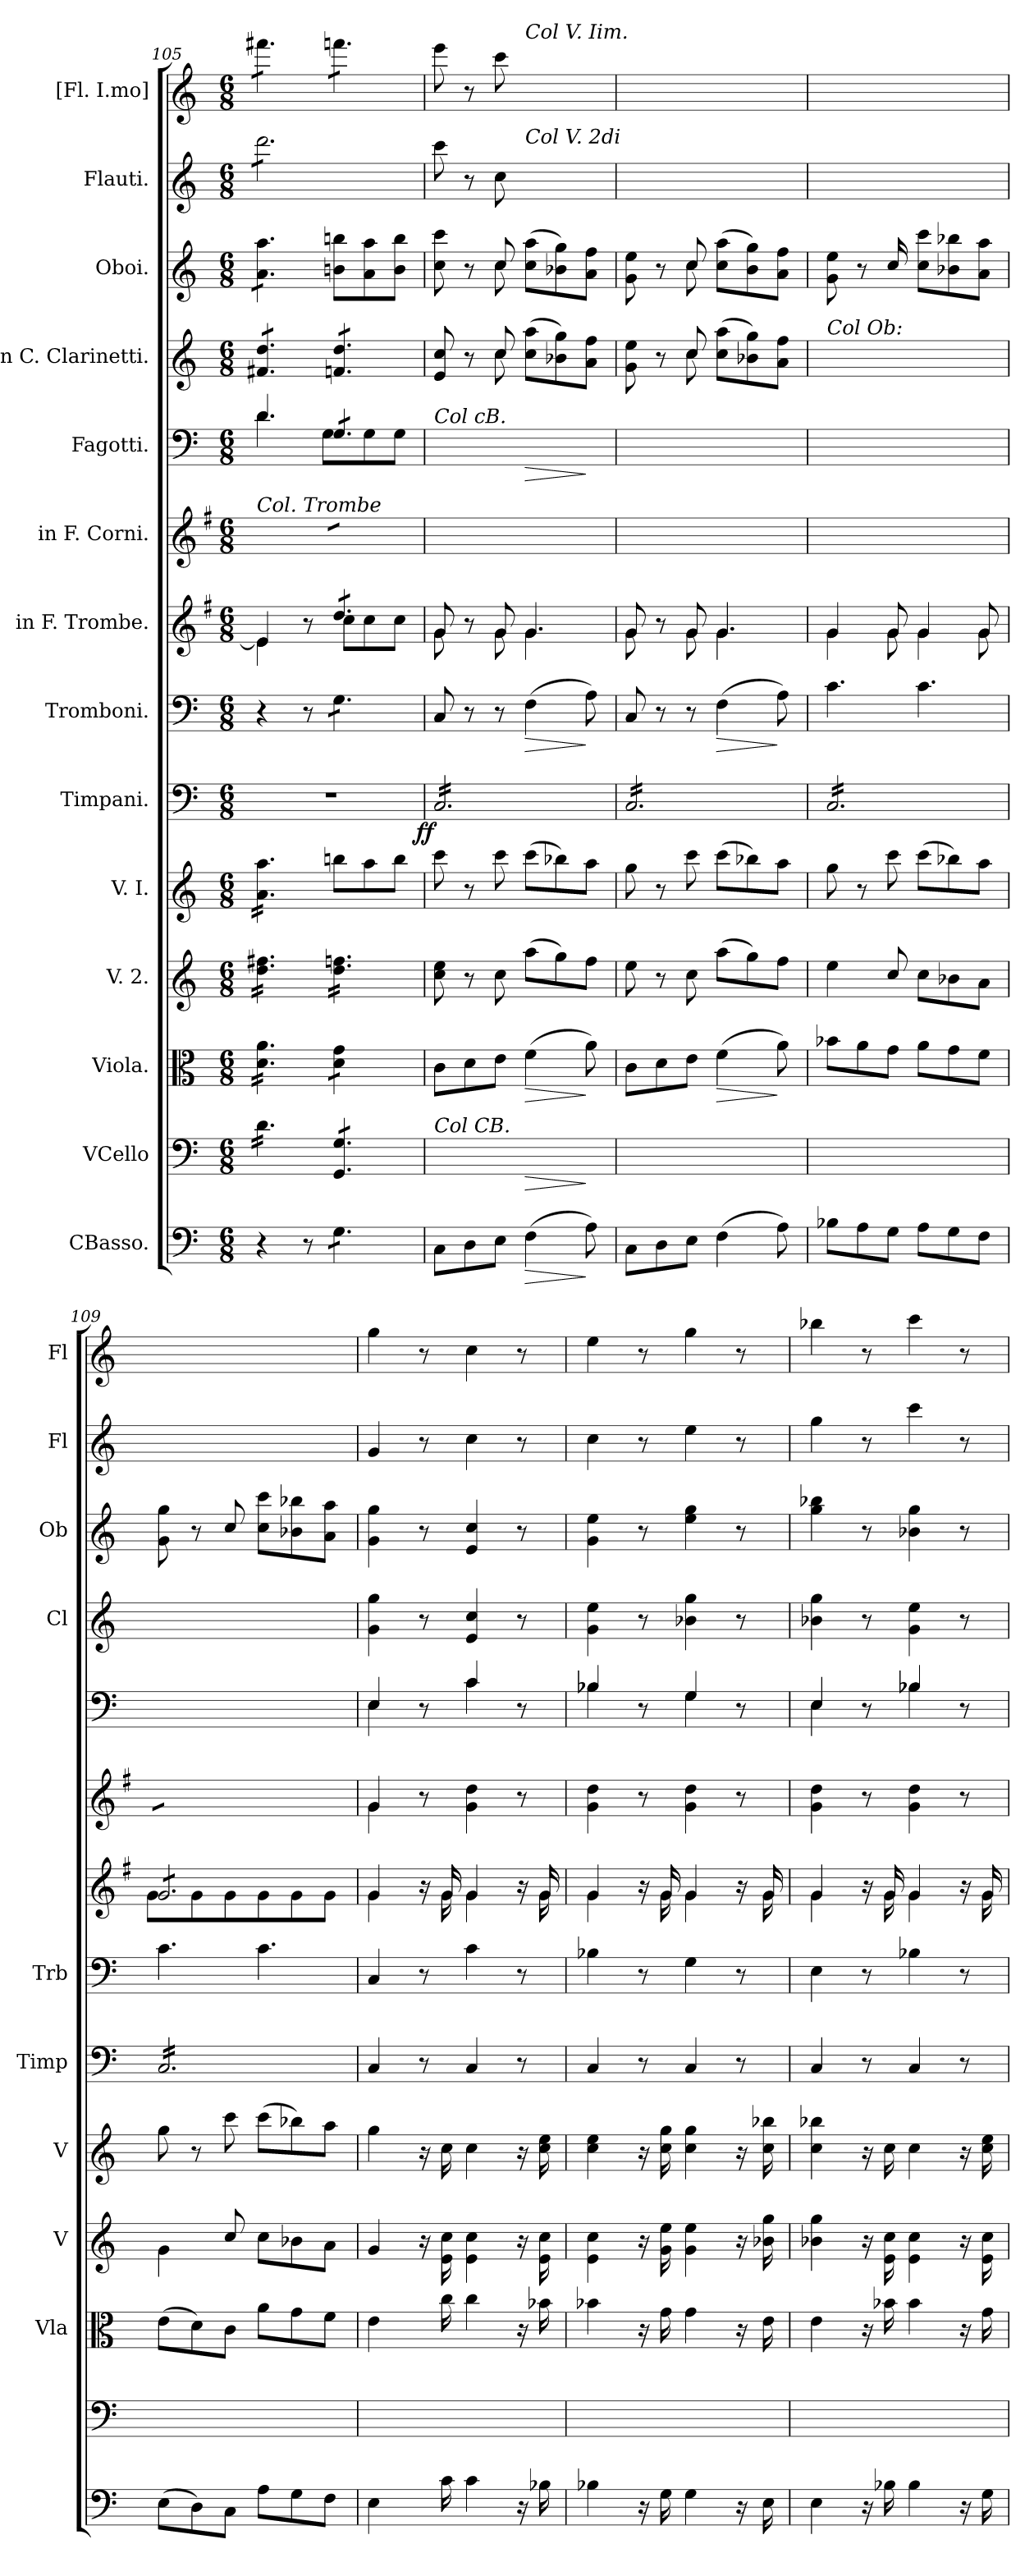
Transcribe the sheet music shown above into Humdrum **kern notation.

**kern	**dynam	**kern	**dynam	**kern	**dynam	**kern	**kern	**kern	**dynam	**kern	**dynam	**kern	**kern	**kern	**dynam	**kern	**kern	**kern	**kern
*part14	*part14	*part13	*part13	*part12	*part12	*part11	*part10	*part9	*part9	*part8	*part8	*part7	*part6	*part5	*part5	*part4	*part3	*part2	*part1
*staff14	*staff14	*staff13	*staff13	*staff12	*staff12	*staff11	*staff10	*staff9	*staff9	*staff8	*staff8	*staff7	*staff6	*staff5	*staff5	*staff4	*staff3	*staff2	*staff1
*I"CBasso.	*	*I"VCello	*	*I"Viola.	*	*I"V. 2.	*I"V. I.	*I"Timpani.	*	*I"Tromboni.	*	*I"in F. Trombe.	*I"in F. Corni.	*I"Fagotti.	*	*I"in C. Clarinetti.	*I"Oboi.	*I"Flauti.	*I"[Fl. I.mo]
*	*	*	*	*I'Vla	*	*I'V	*I'V	*I'Timp	*	*I'Trb	*	*	*	*	*	*I'Cl	*I'Ob	*I'Fl	*I'Fl
*clefF4	*	*clefF4	*	*clefC3	*	*clefG2	*clefG2	*clefF4	*	*clefF4	*	*clefG2	*clefG2	*clefF4	*	*clefG2	*clefG2	*clefG2	*clefG2
*	*	*	*	*	*	*	*	*	*	*	*	*ITrd-3c-5	*ITrd4c7	*	*	*	*	*	*
*k[]	*	*k[]	*	*k[]	*	*k[]	*k[]	*k[]	*	*k[]	*	*k[]	*k[]	*k[]	*	*k[]	*k[]	*k[]	*k[]
*M6/8	*	*M6/8	*	*M6/8	*	*M6/8	*M6/8	*M6/8	*	*M6/8	*	*M6/8	*M6/8	*M6/8	*	*M6/8	*M6/8	*M6/8	*M6/8
=105	=105	=105	=105	=105	=105	=105	=105	=105	=105	=105	=105	=105	=105	=105	=105	=105	=105	=105	=105
*	*	*	*	*	*	*	*	*	*	*	*	*^	*^	*^	*	*	*	*	*
!	!	!	!	!	!	!	!	!	!	!	!	!	!	!LO:TX:a:i:t=Col. Trombe	!	!	!	!	!	!	!	!
*	*	*tremolo	*	*	*	*	*	*	*	*	*	*	*	*	*	*	*	*	*	*	*	*
*	*	*	*	*tremolo	*	*	*	*	*	*	*	*	*	*	*	*	*	*	*	*	*	*
*	*	*	*	*	*	*tremolo	*	*	*	*	*	*	*	*	*	*	*	*	*	*	*	*
*	*	*	*	*	*	*	*tremolo	*	*	*	*	*	*	*	*	*	*	*	*	*	*	*
*	*	*	*	*	*	*	*	*	*	*	*	*	*	*	*	*	*	*	*tremolo	*	*	*
*	*	*	*	*	*	*	*	*	*	*	*	*	*	*	*	*	*	*	*	*tremolo	*	*
*	*	*	*	*	*	*	*	*	*	*	*	*	*	*	*	*	*	*	*	*	*tremolo	*
*	*	*	*	*	*	*	*	*	*	*	*	*	*	*	*	*	*	*	*	*	*	*tremolo
4r	.	16d\LL	.	16d\ 16a\LL	.	16dd\ 16ff#X\LL	16a\ 16aa\LL	2.r	.	4r	.	4a/]	4a\	4A/yy	4A\yy	4.d/	4.d\	.	8f#X/ 8dd/L	8a\ 8aa\L	8ddd\L	8fff#X\L
.	.	16d\	.	16d\ 16a\	.	16dd\ 16ff#X\	16a\ 16aa\	.	.	.	.	.	.	.	.	.	.	.	.	.	.	.
.	.	16d\	.	16d\ 16a\	.	16dd\ 16ff#X\	16a\ 16aa\	.	.	.	.	.	.	.	.	.	.	.	8f#X/ 8dd/	8a\ 8aa\	8ddd\	8fff#X\
.	.	16d\	.	16d\ 16a\	.	16dd\ 16ff#X\	16a\ 16aa\	.	.	.	.	.	.	.	.	.	.	.	.	.	.	.
8r	.	16d\	.	16d\ 16a\	.	16dd\ 16ff#X\	16a\ 16aa\	.	.	8r	.	8r	8ryy	8ryy	8ryy	.	.	.	8f#X/ 8dd/J	8a\ 8aa\J	8ddd\	8fff#X\J
*	*	*	*	*	*	*	*	*	*	*	*	*	*	*	*	*	*	*	*	*Xtremolo	*	*
.	.	16d\JJ	.	16d\ 16a\JJ	.	16dd\ 16ff#X\JJ	16a\ 16aa\JJ	.	.	.	.	.	.	.	.	.	.	.	.	.	.	.
*	*	*	*	*	*	*	*Xtremolo	*	*	*	*	*	*	*	*	*	*	*	*	*	*	*
*tremolo	*	*	*	*	*	*	*	*	*	*	*	*	*	*	*	*	*	*	*	*	*	*
*	*	*	*	*	*	*	*	*	*	*tremolo	*	*	*	*	*	*	*	*	*	*	*	*
*	*	*	*	*	*	*	*	*	*	*	*	*tremolo	*	*	*	*	*	*	*	*	*	*
*	*	*	*	*	*	*	*	*	*	*	*	*	*	*tremolo	*	*	*	*	*	*	*	*
*	*	*	*	*	*	*	*	*	*	*	*	*	*	*	*	*tremolo	*	*	*	*	*	*
8G\L	.	8GG/ 8G/L	.	8d\ 8g\L	.	16dd\ 16ffn\LL	8bbn\L	.	.	8G\L	.	8gg/L	8ff\L	8g/yyL	8f\yyL	8G/L	8G\L	.	8fn/ 8dd/L	8bn\ 8bbn\L	8ddd\	8fffn\L
.	.	.	.	.	.	16dd\ 16ffn\	.	.	.	.	.	.	.	.	.	.	.	.	.	.	.	.
8G\	.	8GG/ 8G/	.	8d\ 8g\J	.	16dd\ 16ffn\	8aa\	.	.	8G\	.	8gg/	8ff\	8g/yy	8f\yy	8G/	8G\	.	8fn/ 8dd/	8a\ 8aa\	8ddd\	8fffn\
*	*	*	*	*Xtremolo	*	*	*	*	*	*	*	*	*	*	*	*	*	*	*	*	*	*
.	.	.	.	.	.	16dd\ 16ffn\	.	.	.	.	.	.	.	.	.	.	.	.	.	.	.	.
8G\J	.	8GG/ 8G/J	.	8ryy	.	16dd\ 16ffn\	8bb\J	.	.	8G\J	.	8gg/J	8ff\J	8g/yyJ	8f\yyJ	8G/J	8G\J	.	8fn/ 8dd/J	8b\ 8bb\J	8ddd\J	8fffn\J
*	*	*	*	*	*	*	*	*	*	*	*	*	*	*	*	*	*	*	*	*	*	*Xtremolo
*	*	*	*	*	*	*	*	*	*	*	*	*	*	*	*	*	*	*	*	*	*Xtremolo	*
*	*	*	*	*	*	*	*	*	*	*	*	*	*	*	*	*	*	*	*Xtremolo	*	*	*
*	*	*	*	*	*	*	*	*	*	*	*	*	*	*	*	*Xtremolo	*	*	*	*	*	*
*	*	*	*	*	*	*	*	*	*	*	*	*	*	*Xtremolo	*	*	*	*	*	*	*	*
*	*	*	*	*	*	*	*	*	*	*	*	*Xtremolo	*	*	*	*	*	*	*	*	*	*
*	*	*	*	*	*	*	*	*	*	*Xtremolo	*	*	*	*	*	*	*	*	*	*	*	*
*	*	*Xtremolo	*	*	*	*	*	*	*	*	*	*	*	*	*	*	*	*	*	*	*	*
*Xtremolo	*	*	*	*	*	*	*	*	*	*	*	*	*	*	*	*	*	*	*	*	*	*
.	.	.	.	.	.	16dd\ 16ffn\JJ	.	.	.	.	.	.	.	.	.	.	.	.	.	.	.	.
*	*	*	*	*	*	*Xtremolo	*	*	*	*	*	*	*	*	*	*	*	*	*	*	*	*
*	*	*	*	*	*	*	*	*	*	*	*	*	*	*	*	*v	*v	*	*	*	*	*
=106	=106	=106	=106	=106	=106	=106	=106	=106	=106	=106	=106	=106	=106	=106	=106	=106	=106	=106	=106	=106	=106
*	*	*	*	*	*	*	*	*	*	*	*	*	*	*	*	*	*	*^	*^	*	*
!	!	!	!	!	!	!	!	!	!	!	!	!	!	!	!	!LO:TX:a:i:t=Col cB.	!	!	!	!	!	!	!
!	!	!LO:TX:a:i:t=Col CB.	!	!	!	!	!	!	!	!	!	!	!	!	!	!	!	!	!	!	!	!	!
!	!	!	!	!	!	!	!	!	!LO:DY:b:rj	!	!	!	!	!	!	!	!	!	!	!	!	!	!
*	*	*	*	*	*	*	*	*tremolo	*	*	*	*	*	*	*	*	*	*	*	*	*	*	*
8C\L	.	8C\Lyy	.	8c\L	.	8cc\ 8ee\	8ccc\	16C/LL	ff	8C/	.	8cc/	8cc\	8c/yy	8c\yy	8C\Lyy	.	8e/ 8cc/	4ryy	8cc\ 8ccc\	4ryy	8ccc\	8eee\
.	.	.	.	.	.	.	.	16C/	.	.	.	.	.	.	.	.	.	.	.	.	.	.	.
8D\	.	8D\yy	.	8d\	.	8r	8r	16C/	.	8r	.	8r	8ryy	8ryy	8ryy	8D\yy	.	8r	.	8r	.	8r	8r
.	.	.	.	.	.	.	.	16C/	.	.	.	.	.	.	.	.	.	.	.	.	.	.	.
8E\J	.	8E\Jyy	.	8e\J	.	8cc\	8ccc\	16C/	.	8r	.	8cc/	8cc\	8c/yy	8c\yy	8E\Jyy	.	8cc/	8cc\	8cc/	8cc\	8cc\	8ccc\
.	.	.	.	.	.	.	.	16C/	.	.	.	.	.	.	.	.	.	.	.	.	.	.	.
!	!	!	!	!	!	!	!	!	!	!	!	!	!	!	!	!	!	!	!	!	!	!	!LO:TX:a:i:t=Col V. Iim.
!	!	!	!	!	!	!	!	!	!	!	!	!	!	!	!	!	!	!	!	!	!	!LO:TX:a:i:t=Col V. 2di	!
!	!LO:HP:b	!	!LO:HP:b	!	!LO:HP:b	!	!	!	!	!	!LO:HP:b	!	!	!	!	!	!LO:HP:b	!	!	!	!	!	!
(>4F\	>	(>4F\yy	>	(>4f\	>	(>8aa\L	(>8ccc\L	16C/	.	(>4F\	>	4.cc/	4.cc\	4.c/yy	4.c\yy	(>4F\yy	>	(>8cc\ 8aa\L	8ryy	(>8cc\ 8aa\L	8ryy	(>8aa\Lyy	(>8ccc\Lyy
.	.	.	.	.	.	.	.	16C/	.	.	.	.	.	.	.	.	.	.	.	.	.	.	.
.	.	.	.	.	.	8gg\)	8bb-X\)	16C/	.	.	.	.	.	.	.	.	.	8b-X\ 8gg\)	4ryy	8b-X\ 8gg\)	4ryy	8gg\yy)	8bb-X\yy)
.	.	.	.	.	.	.	.	16C/	.	.	.	.	.	.	.	.	.	.	.	.	.	.	.
8A\)	]	8A\yy)	]	8a\)	]	8ff\J	8aa\J	16C/	.	8A\)	]	.	.	.	.	8A\yy)	]	8a\ 8ff\J	.	8a\ 8ff\J	.	8ff\Jyy	8aa\Jyy
.	.	.	.	.	.	.	.	16C/JJ	.	.	.	.	.	.	.	.	.	.	.	.	.	.	.
=107	=107	=107	=107	=107	=107	=107	=107	=107	=107	=107	=107	=107	=107	=107	=107	=107	=107	=107	=107	=107	=107	=107	=107
8C\L	.	8C\Lyy	.	8c\L	.	8ee\	8gg\	16C/LL	.	8C/	.	8cc/	8cc\	8c/yy	8c\yy	8C\Lyy	.	8g\ 8ee\	4ryy	8g\ 8ee\	4ryy	8ee\yy	8gg\yy
.	.	.	.	.	.	.	.	16C/	.	.	.	.	.	.	.	.	.	.	.	.	.	.	.
8D\	.	8D\yy	.	8d\	.	8r	8r	16C/	.	8r	.	8r	8ryy	8ryy	8ryy	8D\yy	.	8r	.	8r	.	8ryy	8ryy
.	.	.	.	.	.	.	.	16C/	.	.	.	.	.	.	.	.	.	.	.	.	.	.	.
8E\J	.	8E\Jyy	.	8e\J	.	8cc\	8ccc\	16C/	.	8r	.	8cc/	8cc\	8c/yy	8c\yy	8E\Jyy	.	8cc/	8cc\	8cc/	8cc\	8cc\yy	8ccc\yy
.	.	.	.	.	.	.	.	16C/	.	.	.	.	.	.	.	.	.	.	.	.	.	.	.
!	!	!	!	!	!LO:HP:b	!	!	!	!	!	!LO:HP:b	!	!	!	!	!	!	!	!	!	!	!	!
(>4F\	.	(>4F\yy	.	(>4f\	>	(>8aa\L	(>8ccc\L	16C/	.	(>4F\	>	4.cc/	4.cc\	4.c/yy	4.c\yy	(>4F\yy	.	(>8cc\ 8aa\L	8ryy	(>8cc\ 8aa\L	8ryy	(>8aa\Lyy	(>8ccc\Lyy
.	.	.	.	.	.	.	.	16C/	.	.	.	.	.	.	.	.	.	.	.	.	.	.	.
.	.	.	.	.	.	8gg\)	8bb-X\)	16C/	.	.	.	.	.	.	.	.	.	8b-X\ 8gg\)	4ryy	8b\ 8gg\)	4ryy	8gg\yy)	8bb-X\yy)
.	.	.	.	.	.	.	.	16C/	.	.	.	.	.	.	.	.	.	.	.	.	.	.	.
8A\)	.	8A\yy)	.	8a\)	]	8ff\J	8aa\J	16C/	.	8A\)	]	.	.	.	.	8A\yy)	.	8a\ 8ff\J	.	8a\ 8ff\J	.	8ff\Jyy	8aa\Jyy
.	.	.	.	.	.	.	.	16C/JJ	.	.	.	.	.	.	.	.	.	.	.	.	.	.	.
*	*	*	*	*	*	*	*	*	*	*	*	*	*	*	*	*	*	*v	*v	*	*	*	*
*	*	*	*	*	*	*	*	*	*	*	*	*	*	*	*	*	*	*	*v	*v	*	*
=108	=108	=108	=108	=108	=108	=108	=108	=108	=108	=108	=108	=108	=108	=108	=108	=108	=108	=108	=108	=108	=108
!	!	!	!	!	!	!	!	!	!	!	!	!	!	!	!	!	!	!LO:TX:a:i:t=Col Ob&colon;	!	!	!
8B-X\L	.	8B-X\Lyy	.	8b-X\L	.	4ee\	8gg\	16C/LL	.	4.c\	.	4cc/	4cc\	4c/yy	4c\yy	8B-X\Lyy	.	8gyy\ 8eeyy\	8g\ 8ee\	4ee\yy	8gg\yy
.	.	.	.	.	.	.	.	16C/	.	.	.	.	.	.	.	.	.	.	.	.	.
8A\	.	8A\yy	.	8a\	.	.	8r	16C/	.	.	.	.	.	.	.	8A\yy	.	8ryy	8r	.	8ryy
.	.	.	.	.	.	.	.	16C/	.	.	.	.	.	.	.	.	.	.	.	.	.
!	!	!	!	!	!	!	!	!	!	!	!	!	!	!	!	!	!	!LO:N:vis=16	!LO:N:vis=16	!	!
8G\J	.	8G\Jyy	.	8g\J	.	8cc/	8ccc\	16C/	.	.	.	8cc/	8cc\	8c/yy	8c\yy	8G\Jyy	.	8cc/yy	8cc/	8cc/yy	8ccc\yy
.	.	.	.	.	.	.	.	16C/	.	.	.	.	.	.	.	.	.	.	.	.	.
8A\L	.	8A\Lyy	.	8a\L	.	8cc\L	(>8ccc\L	16C/	.	4.c\	.	4cc/	4cc\	4c/yy	4c\yy	8A\Lyy	.	8ccyy\ 8cccyy\L	8cc\ 8ccc\L	8cc\Lyy	(>8ccc\Lyy
.	.	.	.	.	.	.	.	16C/	.	.	.	.	.	.	.	.	.	.	.	.	.
8G\	.	8G\yy	.	8g\	.	8b-X\	8bb-X\)	16C/	.	.	.	.	.	.	.	8G\yy	.	8b-Xyy\ 8bb-Xyy\	8b-X\ 8bb-X\	8b-X\yy	8bb-X\yy)
.	.	.	.	.	.	.	.	16C/	.	.	.	.	.	.	.	.	.	.	.	.	.
8F\J	.	8F\Jyy	.	8f\J	.	8a\J	8aa\J	16C/	.	.	.	8cc/	8cc\	8c/yy	8c\yy	8F\Jyy	.	8ayy\ 8aayy\J	8a\ 8aa\J	8a\Jyy	8aa\Jyy
.	.	.	.	.	.	.	.	16C/JJ	.	.	.	.	.	.	.	.	.	.	.	.	.
=109	=109	=109	=109	=109	=109	=109	=109	=109	=109	=109	=109	=109	=109	=109	=109	=109	=109	=109	=109	=109	=109
*	*	*	*	*	*	*	*	*	*	*	*	*tremolo	*	*	*	*	*	*	*	*	*
*	*	*	*	*	*	*	*	*	*	*	*	*	*	*tremolo	*	*	*	*	*	*	*
(>8E\L	.	(>8E\Lyy	.	(>8e\L	.	4g\	8gg\	16C/LL	.	4.c\	.	8cc/L	8cc\L	8c/yyL	8c\yyL	(>8E\Lyy	.	8gyy\ 8ggyy\	8g\ 8gg\	4g\yy	8gg\yy
.	.	.	.	.	.	.	.	16C/	.	.	.	.	.	.	.	.	.	.	.	.	.
8D\)	.	8D\yy)	.	8d\)	.	.	8r	16C/	.	.	.	8cc/	8cc\	8c/yy	8c\yy	8D\yy)	.	8ryy	8r	.	8ryy
.	.	.	.	.	.	.	.	16C/	.	.	.	.	.	.	.	.	.	.	.	.	.
8C\J	.	8C\Jyy	.	8c\J	.	8cc/	8ccc\	16C/	.	.	.	8cc/	8cc\	8c/yy	8c\yy	8C\Jyy	.	8cc/yy	8cc/	8cc/yy	8ccc\yy
.	.	.	.	.	.	.	.	16C/	.	.	.	.	.	.	.	.	.	.	.	.	.
8A\L	.	8A\Lyy	.	8a\L	.	8cc\L	(>8ccc\L	16C/	.	4.c\	.	8cc/	8cc\	8c/yy	8c\yy	8A\Lyy	.	8ccyy\ 8cccyy\L	8cc\ 8ccc\L	8cc\Lyy	(>8ccc\Lyy
.	.	.	.	.	.	.	.	16C/	.	.	.	.	.	.	.	.	.	.	.	.	.
8G\	.	8G\yy	.	8g\	.	8b-X\	8bb-X\)	16C/	.	.	.	8cc/	8cc\	8c/yy	8c\yy	8G\yy	.	8b-Xyy\ 8bb-Xyy\	8b-X\ 8bb-X\	8b-X\yy	8bb-X\yy)
.	.	.	.	.	.	.	.	16C/	.	.	.	.	.	.	.	.	.	.	.	.	.
8F\J	.	8F\Jyy	.	8f\J	.	8a\J	8aa\J	16C/	.	.	.	8cc/J	8cc\J	8c/yyJ	8c\yyJ	8F\Jyy	.	8ayy\ 8aayy\J	8a\ 8aa\J	8a\Jyy	8aa\Jyy
*	*	*	*	*	*	*	*	*	*	*	*	*	*	*Xtremolo	*	*	*	*	*	*	*
*	*	*	*	*	*	*	*	*	*	*	*	*Xtremolo	*	*	*	*	*	*	*	*	*
.	.	.	.	.	.	.	.	16C/JJ	.	.	.	.	.	.	.	.	.	.	.	.	.
*	*	*	*	*	*	*	*	*Xtremolo	*	*	*	*	*	*	*	*	*	*	*	*	*
=110	=110	=110	=110	=110	=110	=110	=110	=110	=110	=110	=110	=110	=110	=110	=110	=110	=110	=110	=110	=110	=110
*	*	*	*	*	*	*	*	*	*	*	*	*	*	*	*	*^	*	*	*	*	*
4E\	.	4E\yy	.	4e\	.	4g/	4gg\	4C/	.	4C/	.	4cc/	4cc\	4c/	4c\	4E/	4E\	.	4g\ 4gg\	4g\ 4gg\	4g/	4gg\
16ryy	.	16ryy	.	16ryy	.	16r	16r	8r	.	8r	.	16r	16ryy	8r	2ryy	8r	8ryy	.	8r	8r	8r	8r
16c\	.	16c\yy	.	16cc\	.	16e\ 16cc\	16cc\	.	.	.	.	16cc/	16cc\	.	.	.	.	.	.	.	.	.
4c\	.	4c\yy	.	4cc\	.	4e\ 4cc\	4cc\	4C/	.	4c\	.	4cc/	4cc\	4c\ 4g\	.	4c/	4c\	.	4e/ 4cc/	4e/ 4cc/	4cc\	4cc\
16r	.	16ryy	.	16r	.	16r	16r	8r	.	8r	.	16r	16ryy	8r	.	8r	8ryy	.	8r	8r	8r	8r
16B-X\	.	16B-X\yy	.	16b-X\	.	16e\ 16cc\	16cc\ 16ee\	.	.	.	.	16cc/	16cc\	.	.	.	.	.	.	.	.	.
*	*	*	*	*	*	*	*	*	*	*	*	*	*	*v	*v	*	*	*	*	*	*	*
=111	=111	=111	=111	=111	=111	=111	=111	=111	=111	=111	=111	=111	=111	=111	=111	=111	=111	=111	=111	=111	=111
4B-X\	.	4B-X\yy	.	4b-X\	.	4e\ 4cc\	4cc\ 4ee\	4C/	.	4B-X\	.	4cc/	4cc\	4c\ 4g\	4B-X/	4B-X\	.	4g\ 4ee\	4g\ 4ee\	4cc\	4ee\
16r	.	16ryy	.	16r	.	16r	16r	8r	.	8r	.	16r	16ryy	8r	8r	8ryy	.	8r	8r	8r	8r
16G\	.	16G\yy	.	16g\	.	16g\ 16ee\	16cc\ 16gg\	.	.	.	.	16cc/	16cc\	.	.	.	.	.	.	.	.
4G\	.	4G\yy	.	4g\	.	4g\ 4ee\	4cc\ 4gg\	4C/	.	4G\	.	4cc/	4cc\	4c\ 4g\	4G/	4G\	.	4b-X\ 4gg\	4ee\ 4gg\	4ee\	4gg\
16r	.	16ryy	.	16r	.	16r	16r	8r	.	8r	.	16r	16ryy	8r	8r	8ryy	.	8r	8r	8r	8r
16E\	.	16E\yy	.	16e\	.	16b-X\ 16gg\	16cc\ 16bb-X\	.	.	.	.	16cc/	16cc\	.	.	.	.	.	.	.	.
=112	=112	=112	=112	=112	=112	=112	=112	=112	=112	=112	=112	=112	=112	=112	=112	=112	=112	=112	=112	=112	=112
4E\	.	4E\yy	.	4e\	.	4b-X\ 4gg\	4cc\ 4bb-X\	4C/	.	4E\	.	4cc/	4cc\	4c\ 4g\	4E/	4E\	.	4b-X\ 4gg\	4gg\ 4bb-X\	4gg\	4bb-X\
16r	.	16ryy	.	16r	.	16r	16r	8r	.	8r	.	16r	16ryy	8r	8r	8ryy	.	8r	8r	8r	8r
16B-X\	.	16B-X\yy	.	16b-X\	.	16e\ 16cc\	16cc\	.	.	.	.	16cc/	16cc\	.	.	.	.	.	.	.	.
4B-\	.	4B-\yy	.	4b-\	.	4e\ 4cc\	4cc\	4C/	.	4B-X\	.	4cc/	4cc\	4c\ 4g\	4B-X/	4B-X\	.	4g\ 4ee\	4b-X\ 4gg\	4ccc\	4ccc\
16r	.	16ryy	.	16r	.	16r	16r	8r	.	8r	.	16r	16ryy	8r	8r	8ryy	.	8r	8r	8r	8r
16G\	.	16G\yy	.	16g\	.	16e\ 16cc\	16cc\ 16ee\	.	.	.	.	16cc/	16cc\	.	.	.	.	.	.	.	.
*	*	*	*	*	*	*	*	*	*	*	*	*v	*v	*	*v	*v	*	*	*	*	*
=	=	=	=	=	=	=	=	=	=	=	=	=	=	=	=	=	=	=	=
*-	*-	*-	*-	*-	*-	*-	*-	*-	*-	*-	*-	*-	*-	*-	*-	*-	*-	*-	*-
